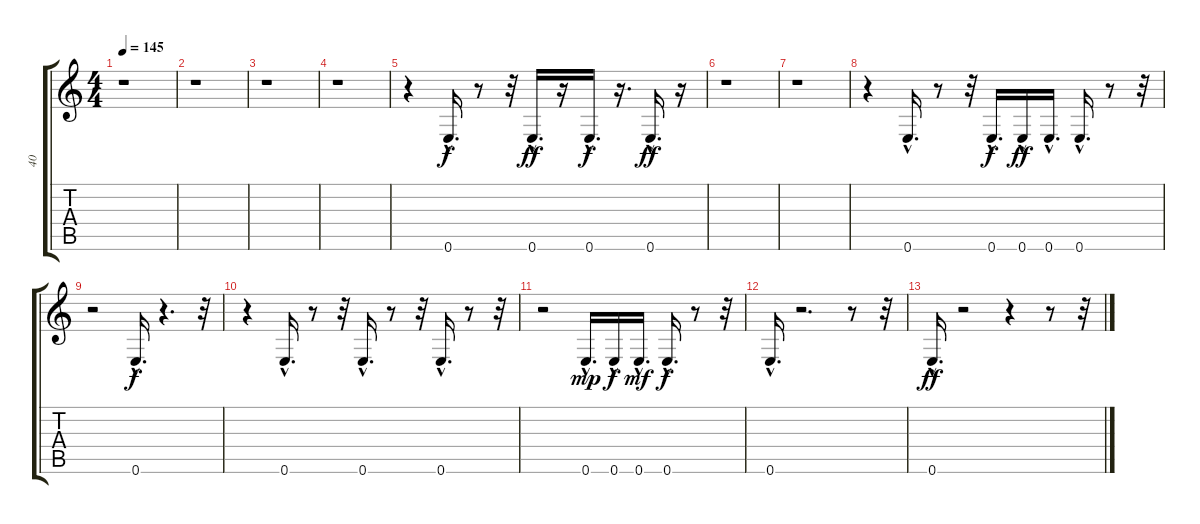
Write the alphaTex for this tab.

\track ("40" "40") {instrument acousticguitarnylon}
\staff {score tabs}
\tuning (E4 B3 G3 D3 A2 E2) {hide}
\ts (4 4)
\tempo 145
\clef g2
\ks c
r.1{dy ff} |
r.1 |
r.1 |
r.1 |
r.4 0.6{hac}.16{d dy f} r.8 r.32 0.6{hac}.16{d dy ff} r.16 0.6{hac}.16{d dy f} r.16{d} 0.6{hac}.16{d dy ff} r.16 |
r.1 |
r.1 |
r.4 0.6{hac}.16{d} r.8 r.32 0.6{hac}.16{d dy f} 0.6{hac}.16{dy ff} 0.6{hac}.16{d} 0.6{hac}.16{d} r.8 r.32 |
r.2 0.6{hac}.16{d dy f} r.4{d} r.32 |
r.4 0.6{hac}.16{d} r.8 r.32 0.6{hac}.16{d} r.8 r.32 0.6{hac}.16{d} r.8 r.32 |
r.2 0.6{hac}.16{d dy mp} 0.6{hac}.16{dy f} 0.6{hac}.16{d dy mf} 0.6{hac}.16{d dy f} r.8 r.32 |
0.6{hac}.16{d} r.2{d} r.8 r.32 |
0.6{hac}.16{d dy ff} r.2 r.4 r.8 r.32
